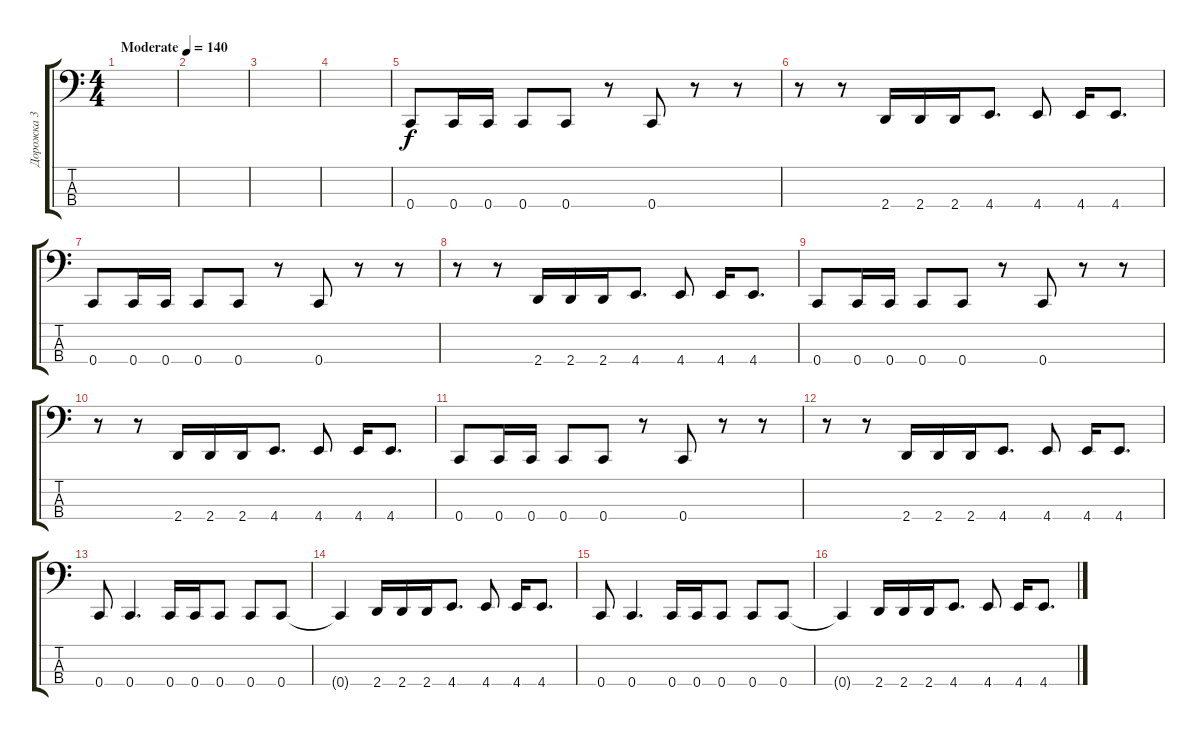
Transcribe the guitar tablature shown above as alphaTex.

\track ("Дорожка 3" "Дорожка 3") {instrument electricbassfinger}
\staff {score tabs}
\tuning (F2 C2 G1 C1) {hide}
\ts (4 4)
\tempo (140 "Moderate")
\clef f4
\ks c
|
|
|
|
0.4.8 0.4.16 0.4.16 0.4.8 0.4.8 r.8 0.4.8 r.8 r.8 |
r.8 r.8 2.4.16 2.4.16 2.4.16 4.4.8{d} 4.4.8 4.4.16 4.4.8{d} |
0.4.8 0.4.16 0.4.16 0.4.8 0.4.8 r.8 0.4.8 r.8 r.8 |
r.8 r.8 2.4.16 2.4.16 2.4.16 4.4.8{d} 4.4.8 4.4.16 4.4.8{d} |
0.4.8 0.4.16 0.4.16 0.4.8 0.4.8 r.8 0.4.8 r.8 r.8 |
r.8 r.8 2.4.16 2.4.16 2.4.16 4.4.8{d} 4.4.8 4.4.16 4.4.8{d} |
0.4.8 0.4.16 0.4.16 0.4.8 0.4.8 r.8 0.4.8 r.8 r.8 |
r.8 r.8 2.4.16 2.4.16 2.4.16 4.4.8{d} 4.4.8 4.4.16 4.4.8{d} |
0.4.8 0.4.4{d} 0.4.16 0.4.16 0.4.8 0.4.8 0.4.8 |
0.4{t}.4 2.4.16 2.4.16 2.4.16 4.4.8{d} 4.4.8 4.4.16 4.4.8{d} |
0.4.8 0.4.4{d} 0.4.16 0.4.16 0.4.8 0.4.8 0.4.8 |
0.4{t}.4 2.4.16 2.4.16 2.4.16 4.4.8{d} 4.4.8 4.4.16 4.4.8{d}
